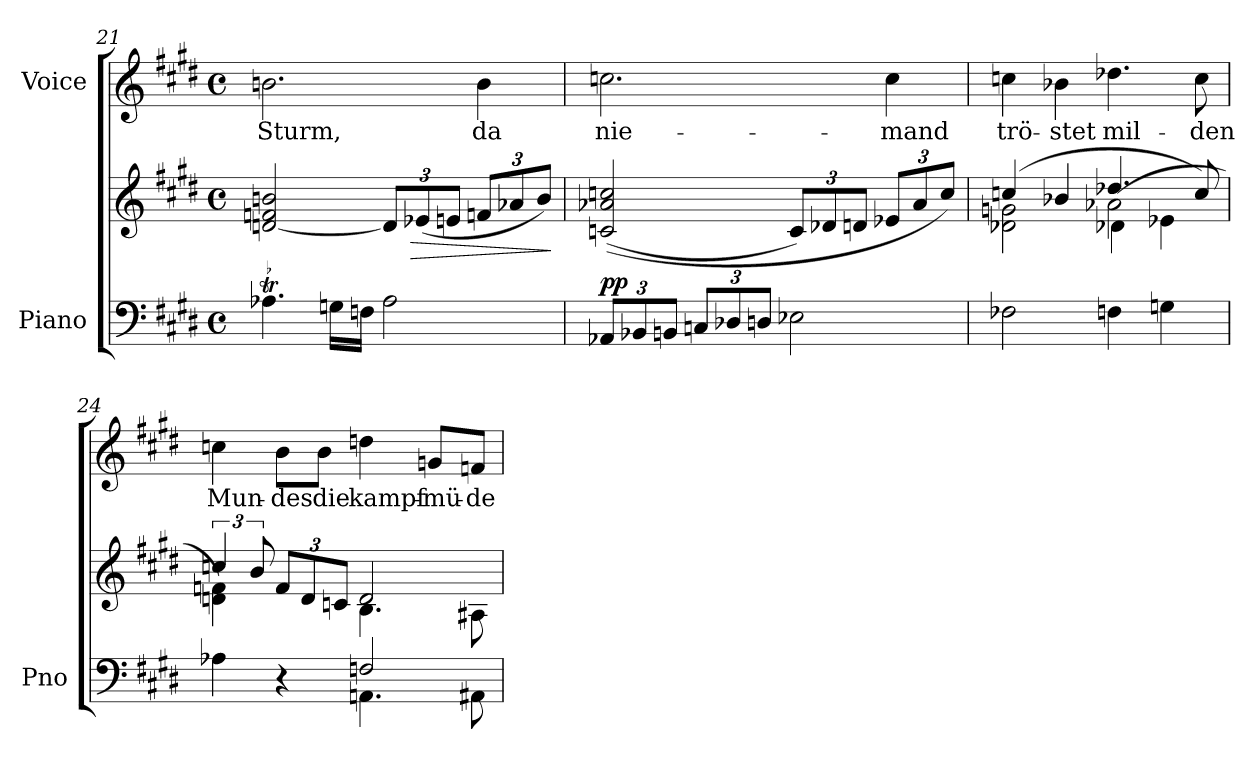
**kern	**kern	**dynam	**kern	**text
*part2	*part2	*part2	*part1	*part1
*staff3	*staff2	*staff2/3	*staff1	*staff1
*I"Piano	*	*	*I"Voice	*
*I'Pno	*	*	*	*
*clefF4	*clefG2	*	*clefG2	*
*k[f#c#g#d#]	*k[f#c#g#d#]	*	*k[f#c#g#d#]	*
*M4/4	*M4/4	*	*M4/4	*
*met(c)	*met(c)	*	*met(c)	*
=21	=21	=21	=21	=21
!LO:TR:acc=-	!	!	!	!
4.A-XT\	[2dn/ 2fn/ 2bn/	.	2.bn\	Sturm,
16Gn\LL	.	.	.	.
16Fn\JJ	.	.	.	.
2A-\	12d/L]	.	.	.
!	!	!LO:HP:b	!	!
.	(<12e-X/	>	.	.
.	12en/J	.	.	.
*	*Xbrackettup	*	*	*
.	12fn/L	.	4b\	da
.	12a-X/	.	.	.
.	12b/J)	.	.	.
.	.	]	.	.
=22	=22	=22	=22	=22
*Xbrackettup	*	*	*	*
!	!	!LO:DY:a=2	!	!
12AA-X/L	(<(2cn/ 2a-X/ 2ccn/	pp	2.ccn\	nie-
12BB-X/	.	.	.	.
12BBn/J	.	.	.	.
12Cn/L	.	.	.	.
12D-X/	.	.	.	.
12Dn/J	.	.	.	.
2E-X\	12c/L)	.	.	.
.	12d-X/	.	.	.
.	12dn/J	.	.	.
.	12e-X/L	.	4cc\	-mand
.	12a-/	.	.	.
.	12cc/J)	.	.	.
=23	=23	=23	=23	=23
*	*^	*	*	*
*	*	*^	*	*	*
2F-X\	(4ccn/	2d-X\ 2gn\	2ryy	.	4ccn\	trö-
.	4b-X/	.	.	.	4b-X\	-stet
4Fn\	4.dd-X/	2a-X\	(4d-X\	.	4.dd-X\	mil-
4Gn\	.	.	4e-X\	.	.	.
.	8cc/)	.	.	.	8cc\	-den
*	*v	*v	*v	*	*	*
=24	=24	=24	=24	=24
*^	*	*	*	*
*	*	*brackettup	*	*	*
*	*	*^	*	*	*
4A-X\	2ryy	6ccn/	4dn\ 4fn\)	.	4ccn\	Mun-
.	.	12b/	.	.	.	.
*	*	*Xbrackettup	*	*	*	*
4r	.	12f/L	4ryy	.	8b\L	-des
.	.	12d/	.	.	.	.
.	.	.	.	.	8b\J	die
.	.	12cn/J	.	.	.	.
2Fn/	4.AAn\	2d/	4.B\	.	4ddn\	kampf-
.	.	.	.	.	8gn/L	-mü-
.	8AA#X\	.	8A#X\	.	8fn/J	-de
*v	*v	*	*	*	*	*
*	*v	*v	*	*	*
=	=	=	=	=
*-	*-	*-	*-	*-
